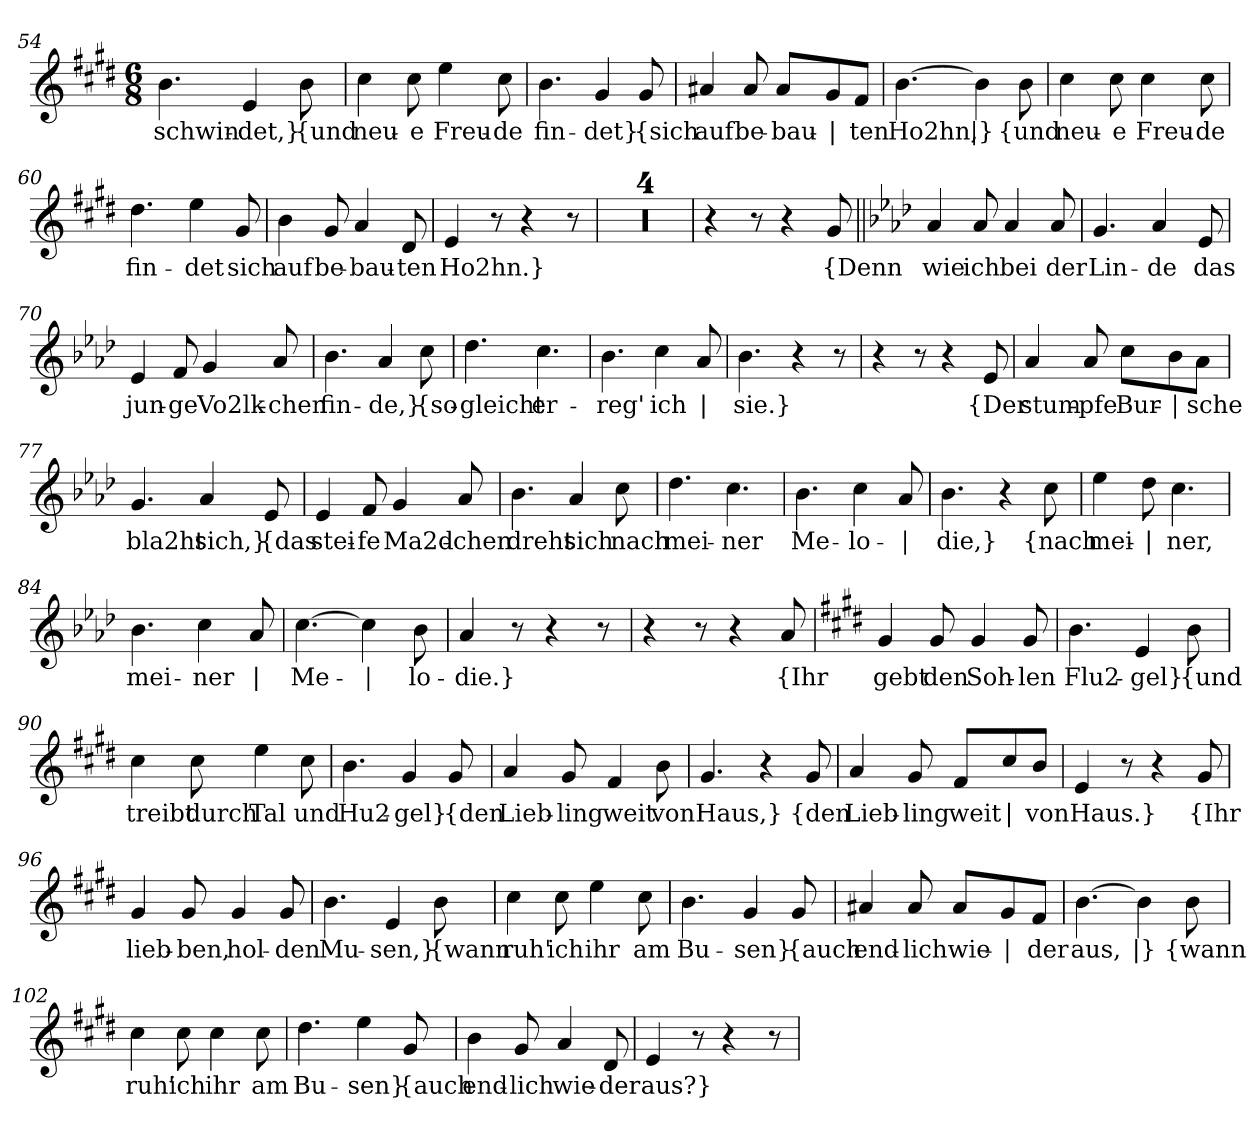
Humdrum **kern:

**kern	**text
*part1	*part1
*staff1	*staff1
*clefG2	*
*k[f#c#g#d#]	*
*M6/8	*
=54	=54
!	!LO:LY:b
4.b\	schwin-
!	!LO:LY:b
4e/	-det,}
!	!LO:LY:b
8b\	{und
!!LO:LB:g=z
=55	=55
!	!LO:LY:b
4cc#\	neu-
!	!LO:LY:b
8cc#\	-e
!	!LO:LY:b
4ee\	Freu-
!	!LO:LY:b
8cc#\	-de
=56	=56
!	!LO:LY:b
4.b\	fin-
!	!LO:LY:b
4g#/	-det}
!	!LO:LY:b
8g#/	{sich
=57	=57
!	!LO:LY:b
4a#X/	auf
!	!LO:LY:b
8a#/	be-
!	!LO:LY:b
8a#/L	-bau-
!	!LO:LY:b
8g#/	|
!	!LO:LY:b
8f#/J	-ten
=58	=58
!	!LO:LY:b
[4.b\	Ho2hn,
!	!LO:LY:b
4b\]	|}
!	!LO:LY:b
8b\	{und
=59	=59
!	!LO:LY:b
4cc#\	neu-
!	!LO:LY:b
8cc#\	-e
!	!LO:LY:b
4cc#\	Freu-
!	!LO:LY:b
8cc#\	-de
!!LO:PB:g=z
=60	=60
!	!LO:LY:b
4.dd#\	fin-
!	!LO:LY:b
4ee\	-det
!	!LO:LY:b
8g#/	sich
=61	=61
!	!LO:LY:b
4b\	auf
!	!LO:LY:b
8g#/	be-
!	!LO:LY:b
4a/	-bau-
!	!LO:LY:b
8d#/	-ten
=62	=62
!	!LO:LY:b
4e/	Ho2hn.}
8r	.
4r	.
8r	.
=63	=63
2.r	.
=64	=64
2.r	.
=65	=65
2.r	.
=66	=66
2.r	.
=67	=67
4r	.
8r	.
4r	.
!	!LO:LY:b
8g#/	{Denn
!!LO:LB:g=z
=68||	=68||
*k[b-e-a-d-]	*
!	!LO:LY:b
4a-/	wie
!	!LO:LY:b
8a-/	ich
!	!LO:LY:b
4a-/	bei
!	!LO:LY:b
8a-/	der
=69	=69
!	!LO:LY:b
4.g/	Lin-
!	!LO:LY:b
4a-/	-de
!	!LO:LY:b
8e-/	das
=70	=70
!	!LO:LY:b
4e-/	jun-
!	!LO:LY:b
8f/	-ge
!	!LO:LY:b
4g/	Vo2lk-
!	!LO:LY:b
8a-/	-chen
=71	=71
!	!LO:LY:b
4.b-\	fin-
!	!LO:LY:b
4a-/	-de,}
!	!LO:LY:b
8cc\	{so-
=72	=72
!	!LO:LY:b
4.dd-\	-gleicht
!	!LO:LY:b
4.cc\	er-
=73	=73
!	!LO:LY:b
4.b-\	-reg'
!	!LO:LY:b
4cc\	ich
!	!LO:LY:b
8a-/	|
!!LO:LB:g=z
=74	=74
!	!LO:LY:b
4.b-\	sie.}
4r	.
8r	.
=75	=75
4r	.
8r	.
4r	.
!	!LO:LY:b
8e-/	{Der
=76	=76
!	!LO:LY:b
4a-/	stum-
!	!LO:LY:b
8a-/	-pfe
!	!LO:LY:b
8cc\L	Bur-
!	!LO:LY:b
8b-\	|
!	!LO:LY:b
8a-\J	-sche
=77	=77
!	!LO:LY:b
4.g/	bla2ht
!	!LO:LY:b
4a-/	sich,}
!	!LO:LY:b
8e-/	{das
=78	=78
!	!LO:LY:b
4e-/	stei-
!	!LO:LY:b
8f/	-fe
!	!LO:LY:b
4g/	Ma2d-
!	!LO:LY:b
8a-/	-chen
!!LO:LB:g=z
=79	=79
!	!LO:LY:b
4.b-\	dreht
!	!LO:LY:b
4a-/	sich
!	!LO:LY:b
8cc\	nach
=80	=80
!	!LO:LY:b
4.dd-\	mei-
!	!LO:LY:b
4.cc\	-ner
=81	=81
!	!LO:LY:b
4.b-\	Me-
!	!LO:LY:b
4cc\	-lo-
!	!LO:LY:b
8a-/	|
=82	=82
!	!LO:LY:b
4.b-\	-die,}
4r	.
!	!LO:LY:b
8cc\	{nach
=83	=83
!	!LO:LY:b
4ee-\	mei-
!	!LO:LY:b
8dd-\	|
!	!LO:LY:b
4.cc\	-ner,
=84	=84
!	!LO:LY:b
4.b-\	mei-
!	!LO:LY:b
4cc\	-ner
!	!LO:LY:b
8a-/	|
=85	=85
!	!LO:LY:b
[4.cc\	Me-
!	!LO:LY:b
4cc\]	|
!	!LO:LY:b
8b-\	-lo-
=86	=86
!	!LO:LY:b
4a-/	-die.}
8r	.
4r	.
8r	.
!!LO:LB:g=z
=87	=87
4r	.
8r	.
4r	.
!	!LO:LY:b
8a-/	{Ihr
=88	=88
*k[f#c#g#d#]	*
!	!LO:LY:b
4g#/	gebt
!	!LO:LY:b
8g#/	den
!	!LO:LY:b
4g#/	Soh-
!	!LO:LY:b
8g#/	-len
=89	=89
!	!LO:LY:b
4.b\	Flu2-
!	!LO:LY:b
4e/	-gel}
!	!LO:LY:b
8b\	{und
=90	=90
!	!LO:LY:b
4cc#\	treibt
!	!LO:LY:b
8cc#\	durch
!	!LO:LY:b
4ee\	Tal
!	!LO:LY:b
8cc#\	und
=91	=91
!	!LO:LY:b
4.b\	Hu2-
!	!LO:LY:b
4g#/	-gel}
!	!LO:LY:b
8g#/	{den
!!LO:LB:g=z
=92	=92
!	!LO:LY:b
4a/	Lieb-
!	!LO:LY:b
8g#/	-ling
!	!LO:LY:b
4f#/	weit
!	!LO:LY:b
8b\	von
=93	=93
!	!LO:LY:b
4.g#/	Haus,}
4r	.
!	!LO:LY:b
8g#/	{den
=94	=94
!	!LO:LY:b
4a/	Lieb-
!	!LO:LY:b
8g#/	-ling
!	!LO:LY:b
8f#/L	weit
!	!LO:LY:b
8cc#/	|
!	!LO:LY:b
8b/J	von
=95	=95
!	!LO:LY:b
4e/	Haus.}
8r	.
4r	.
!	!LO:LY:b
8g#/	{Ihr
=96	=96
!	!LO:LY:b
4g#/	lieb-
!	!LO:LY:b
8g#/	-ben,
!	!LO:LY:b
4g#/	hol-
!	!LO:LY:b
8g#/	-den
!!LO:LB:g=z
=97	=97
!	!LO:LY:b
4.b\	Mu-
!	!LO:LY:b
4e/	-sen,}
!	!LO:LY:b
8b\	{wann
=98	=98
!	!LO:LY:b
4cc#\	ruh'
!	!LO:LY:b
8cc#\	ich
!	!LO:LY:b
4ee\	ihr
!	!LO:LY:b
8cc#\	am
=99	=99
!	!LO:LY:b
4.b\	Bu-
!	!LO:LY:b
4g#/	-sen}
!	!LO:LY:b
8g#/	{auch
=100	=100
!	!LO:LY:b
4a#X/	end-
!	!LO:LY:b
8a#/	-lich
!	!LO:LY:b
8a#/L	wie-
!	!LO:LY:b
8g#/	|
!	!LO:LY:b
8f#/J	-der
=101	=101
!	!LO:LY:b
[4.b\	aus,
!	!LO:LY:b
4b\]	|}
!	!LO:LY:b
8b\	{wann
!!LO:LB:g=z
=102	=102
!	!LO:LY:b
4cc#\	ruh'
!	!LO:LY:b
8cc#\	ich
!	!LO:LY:b
4cc#\	ihr
!	!LO:LY:b
8cc#\	am
=103	=103
!	!LO:LY:b
4.dd#\	Bu-
!	!LO:LY:b
4ee\	-sen}
!	!LO:LY:b
8g#/	{auch
=104	=104
!	!LO:LY:b
4b\	end-
!	!LO:LY:b
8g#/	-lich
!	!LO:LY:b
4a/	wie-
!	!LO:LY:b
8d#/	-der
=105	=105
!	!LO:LY:b
4e/	aus?}
8r	.
4r	.
8r	.
=	=
*-	*-
